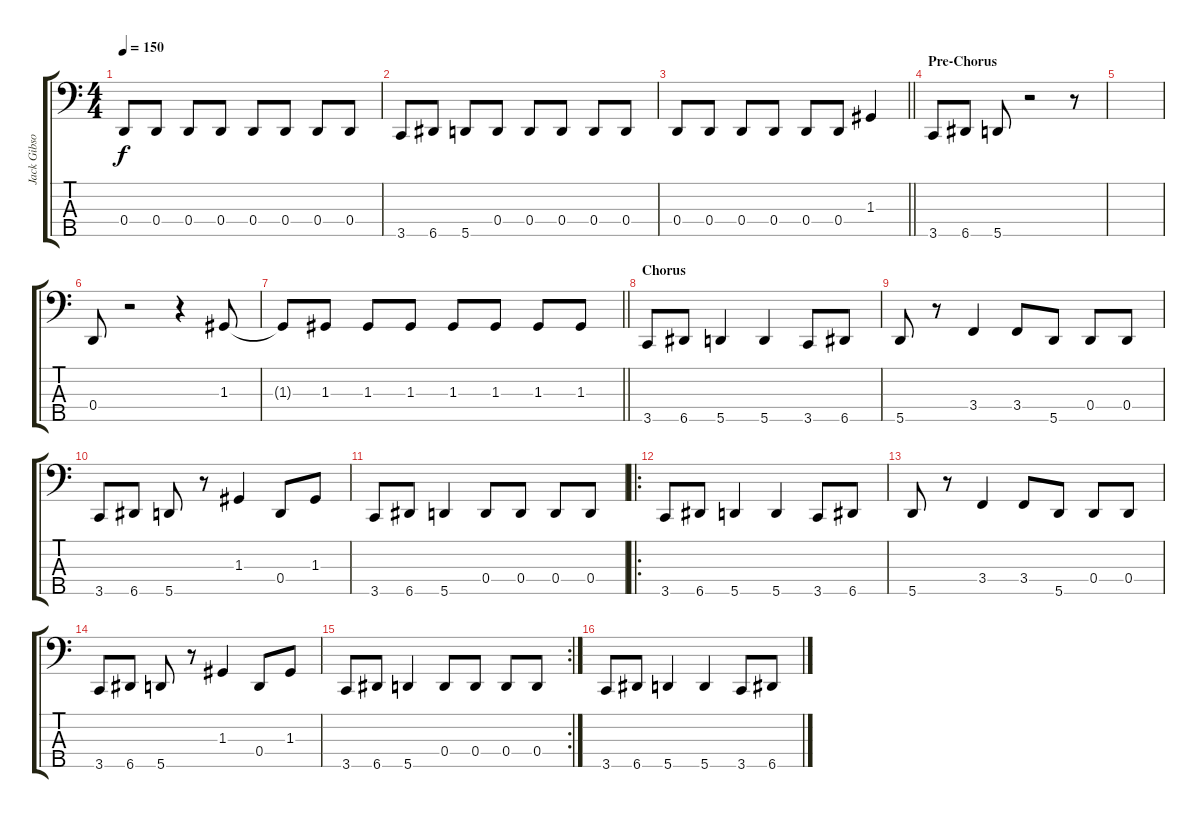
\track ("Jack Gibson" "Jack Gibso") {instrument electricbassfinger}
\staff {score tabs}
\tuning (F2 C2 G1 D1 A0) {hide}
\ts (4 4)
\tempo 150
\clef f4
\ks c
0.4.8{dy f} 0.4.8 0.4.8 0.4.8 0.4.8 0.4.8 0.4.8 0.4.8 |
3.5.8 6.5.8 5.5.8 0.4.8 0.4.8 0.4.8 0.4.8 0.4.8 |
\barLineRight lightlight
0.4.8 0.4.8 0.4.8 0.4.8 0.4.8 0.4.8 1.3.4 |
\section ("" "Pre-Chorus")
3.5.8 6.5.8 5.5.8 r.2 r.8 |
|
0.4.8 r.2 r.4 1.3.8 |
\barLineRight lightlight
1.3{t}.8 1.3.8 1.3.8 1.3.8 1.3.8 1.3.8 1.3.8 1.3.8 |
\section ("" "Chorus")
3.5.8 6.5.8 5.5.4 5.5.4 3.5.8 6.5.8 |
5.5.8 r.8 3.4.4 3.4.8 5.5.8 0.4.8 0.4.8 |
3.5.8 6.5.8 5.5.8 r.8 1.3.4 0.4.8 1.3.8 |
3.5.8 6.5.8 5.5.4 0.4.8 0.4.8 0.4.8 0.4.8 |
\ro
3.5.8 6.5.8 5.5.4 5.5.4 3.5.8 6.5.8 |
5.5.8 r.8 3.4.4 3.4.8 5.5.8 0.4.8 0.4.8 |
3.5.8 6.5.8 5.5.8 r.8 1.3.4 0.4.8 1.3.8 |
\rc 2
3.5.8 6.5.8 5.5.4 0.4.8 0.4.8 0.4.8 0.4.8 |
3.5.8 6.5.8 5.5.4 5.5.4 3.5.8 6.5.8
